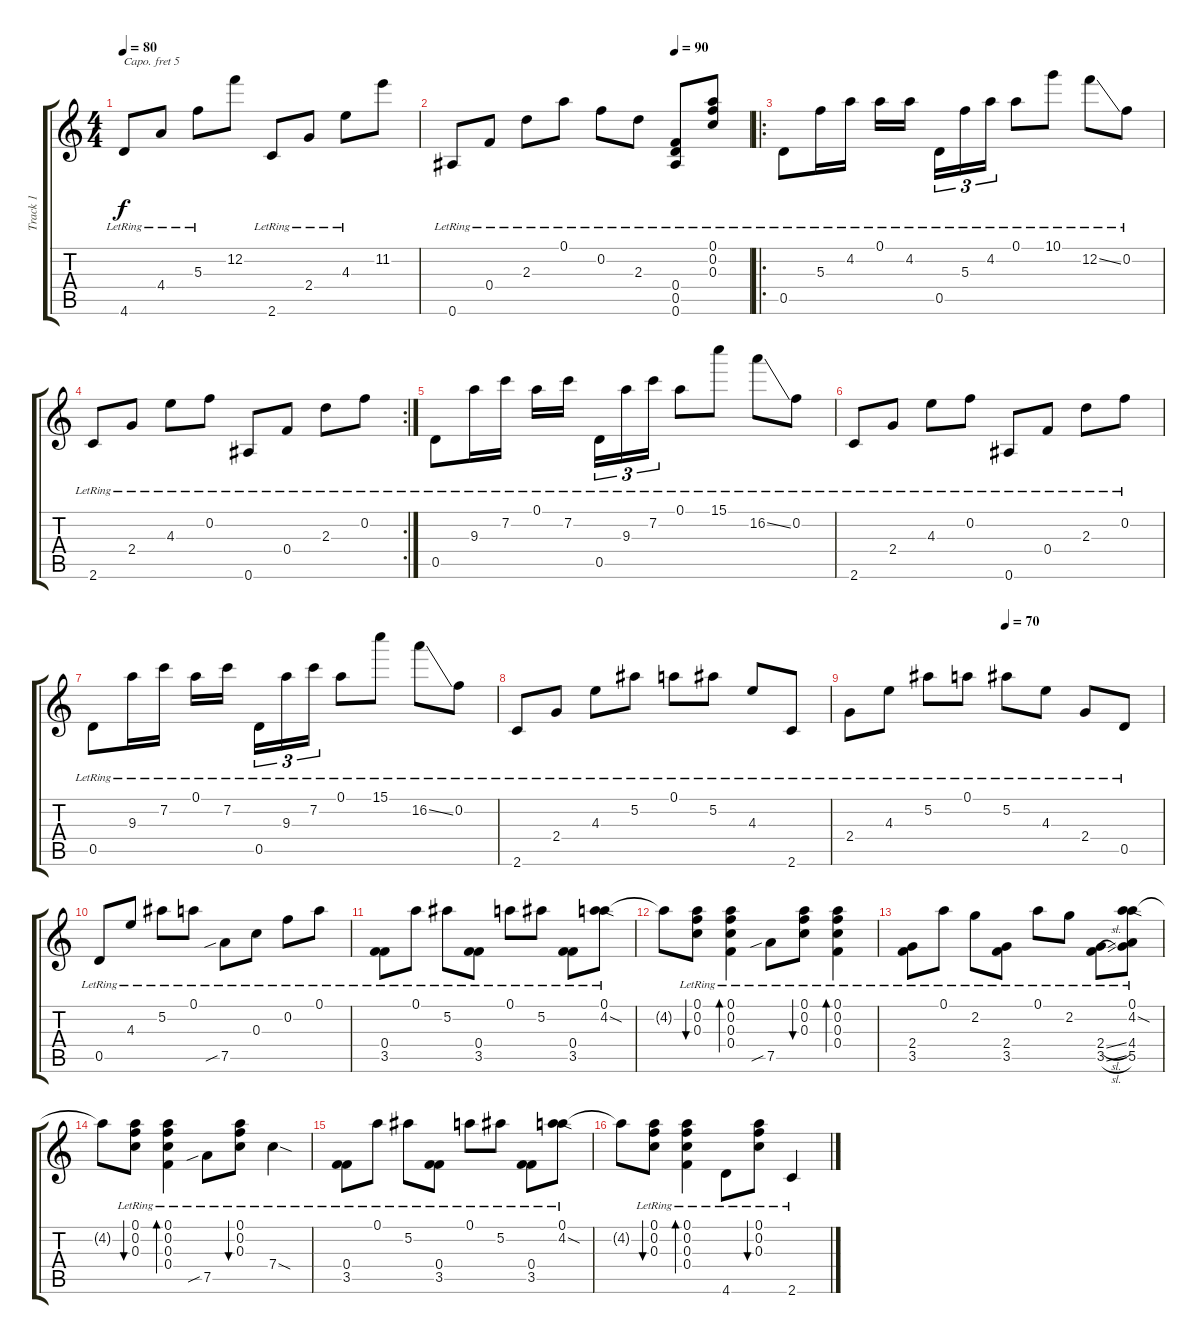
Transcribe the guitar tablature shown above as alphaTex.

\track ("Track 1" "Track 1") {instrument electricguitarjazz}
\staff {score tabs}
\capo 5
\tuning (E4 C4 G3 C3 A2 F2) {hide}
\ts (4 4)
\tempo 80
\clef g2
\ks c
4.6{lr}.8{dy f} 4.4{lr}.8 5.3{lr}.8 12.2.8 2.6{lr}.8 2.4{lr}.8 4.3{lr}.8 11.2.8 |
\tempo (90 0.75)
0.6{lr}.8 0.4{lr}.8 2.3{lr}.8 0.1{lr}.8 0.2{lr}.8 2.3{lr}.8 (0.4{lr} 0.5{lr} 0.6{lr}).8 (0.1{lr} 0.2{lr} 0.3{lr}).8 |
\ro
0.5{lr}.8 5.3{lr}.16 4.2{lr}.16 0.1{lr}.16 4.2{lr}.16{beam splitsecondary} 0.5{lr}.16{tu (3 2)} 5.3{lr}.16{tu (3 2)} 4.2{lr}.16{tu (3 2)} 0.1{lr}.8 10.1{lr}.8 12.2{ss lr}.8 0.2{lr}.8 |
\rc 2
2.6{lr}.8 2.4{lr}.8 4.3{lr}.8 0.2{lr}.8 0.6{lr}.8 0.4{lr}.8 2.3{lr}.8 0.2{lr}.8 |
0.5{lr}.8 9.3{lr}.16 7.2{lr}.16 0.1{lr}.16 7.2{lr}.16{beam splitsecondary} 0.5{lr}.16{tu (3 2)} 9.3{lr}.16{tu (3 2)} 7.2{lr}.16{tu (3 2)} 0.1{lr}.8 15.1{lr}.8 16.2{ss lr}.8 0.2{lr}.8 |
2.6{lr}.8 2.4{lr}.8 4.3{lr}.8 0.2{lr}.8 0.6{lr}.8 0.4{lr}.8 2.3{lr}.8 0.2{lr}.8 |
0.5{lr}.8 9.3{lr}.16 7.2{lr}.16 0.1{lr}.16 7.2{lr}.16{beam splitsecondary} 0.5{lr}.16{tu (3 2)} 9.3{lr}.16{tu (3 2)} 7.2{lr}.16{tu (3 2)} 0.1{lr}.8 15.1{lr}.8 16.2{ss lr}.8 0.2{lr}.8 |
2.6{lr}.8 2.4{lr}.8 4.3{lr}.8 5.2{lr}.8 0.1{lr}.8 5.2{lr}.8 4.3{lr}.8 2.6{lr}.8 |
\tempo (70 0.5)
2.4{lr}.8 4.3{lr}.8 5.2{lr}.8 0.1{lr}.8 5.2{lr}.8 4.3{lr}.8 2.4{lr}.8 0.5{lr}.8 |
0.5{lr}.8 4.3{lr}.8 5.2{lr}.8 0.1{lr}.8 7.5{sib lr}.8 0.3{lr}.8 0.2{lr}.8 0.1{lr}.8 |
(0.4{lr} 3.5{lr}).8 0.1{lr}.8 5.2{lr}.8 (0.4{lr} 3.5{lr}).8 0.1{lr}.8 5.2{lr}.8 (0.4{lr} 3.5{lr}).8 (0.1{lr} 4.2{sod lr}).8 |
4.2{t}.8 (0.1{lr} 0.2{lr} 0.3{lr}).8{bu 120} (0.1{lr} 0.2{lr} 0.3{lr} 0.4{lr}).4{bd 120} 7.5{sib lr}.8 (0.1{lr} 0.2{lr} 0.3{lr}).8{bu 240} (0.1{lr} 0.2{lr} 0.3{lr} 0.4{lr}).4{bd 240} |
(2.4{lr} 3.5{lr}).8 0.1{lr}.8 2.2{lr}.8 (2.4{lr} 3.5{lr}).8 0.1{lr}.8 2.2{lr}.8 (2.4{sl lr} 3.5{sl lr}).8 (0.1{lr} 4.2{sod lr} 4.4 5.5).8 |
4.2{t}.8 (0.1{lr} 0.2{lr} 0.3{lr}).8{bu 120} (0.1{lr} 0.2{lr} 0.3{lr} 0.4{lr}).4{bd 120} 7.5{sib lr}.8 (0.1{lr} 0.2{lr} 0.3{lr}).8{bu 240} 7.4{sod lr}.4 |
(0.4{lr} 3.5{lr}).8 0.1{lr}.8 5.2{lr}.8 (0.4{lr} 3.5{lr}).8 0.1{lr}.8 5.2{lr}.8 (0.4{lr} 3.5{lr}).8 (0.1{lr} 4.2{sod lr}).8 |
4.2{t}.8 (0.1{lr} 0.2{lr} 0.3{lr}).8{bu 120} (0.1{lr} 0.2{lr} 0.3{lr} 0.4{lr}).4{bd 120} 4.6{lr}.8 (0.1{lr} 0.2{lr} 0.3{lr}).8{bu 240} 2.6{lr}.4
